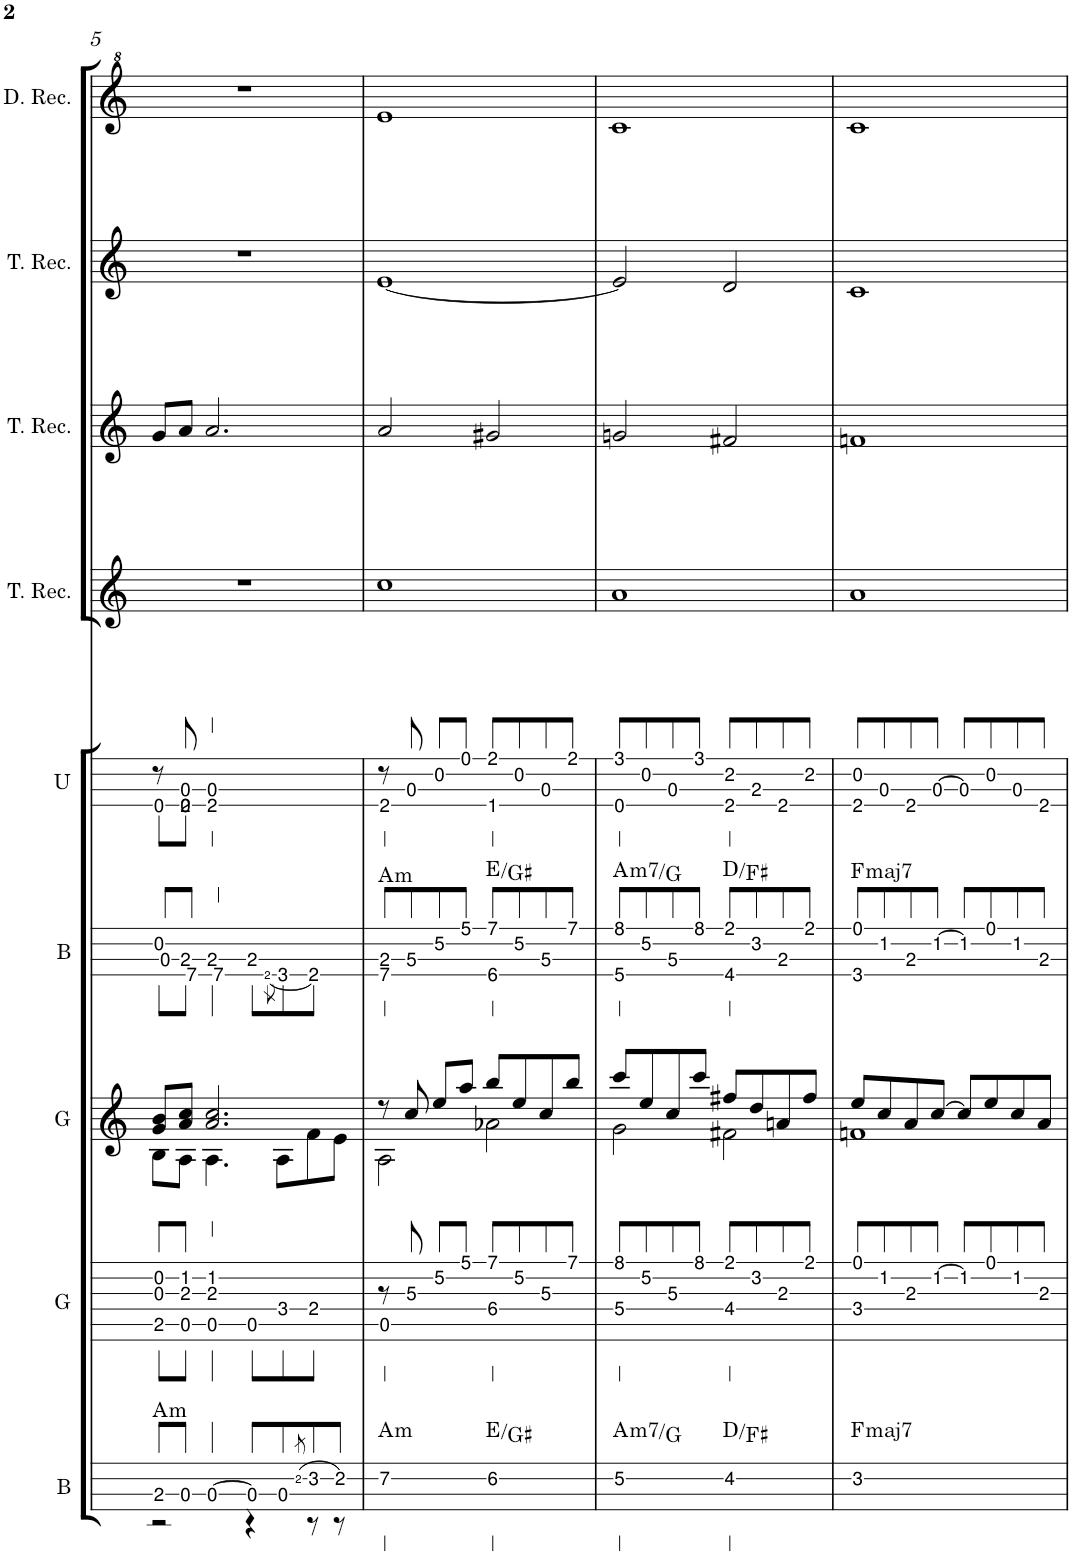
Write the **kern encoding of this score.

**kern	**harte	**kern	**kern	**kern	**harte	**kern	**kern	**kern	**kern	**kern
*part9	*part9	*part8	*part7	*part6	*part6	*part5	*part4	*part3	*part2	*part1
*staff9	*	*staff8	*staff7	*staff6	*	*staff5	*staff4	*staff3	*staff2	*staff1
*I"Bass Guitar	*	*I"Guitar	*I"Guitar	*I"Baritone	*	*I"Ukulele	*I"Tenor Recorder	*I"Tenor Recorder	*I"Tenor Recorder	*I"Descant Recorder
*I'B	*	*I'G	*I'G	*I'B	*	*I'U	*I'T. Rec.	*I'T. Rec.	*I'T. Rec.	*I'D. Rec.
!!LO:PB:g=z
*	*	*	*clefG2	*	*	*	*clefG2	*clefG2	*clefG2	*clefG^2
*	*	*	*Trd7c12	*	*	*	*	*	*	*Trd-7c-12
*k[]	*	*k[]	*k[]	*k[]	*	*k[]	*k[]	*k[]	*k[]	*k[]
*M4/4	*	*M4/4	*M4/4	*M4/4	*	*M4/4	*M4/4	*M4/4	*M4/4	*M4/4
=5	=5	=5	=5	=5	=5	=5	=5	=5	=5	=5
*^	*	*^	*^	*^	*	*^	*	*	*	*
!	!	!LO:H:kt=m	!	!	!	!	!	!	!	!	!	!	!	!	!
8BBB/L	2r	A:min	8G/ 8B/L	8BB\L	8g/ 8b/L	8B\L	8G/L	8B\L	.	8r	8G\L	1r	8g/L	1r	1r
8AAA/J	.	.	8A/ 8c/J	8AA\J	8a/ 8cc/J	8A\J	8A/J	8A\J	.	8A/ 8c/	8AA\J	.	8a/J	.	.
[4AAA/	.	.	2A/ 2c/	4AA\	2.a/ 2.cc/	4.A\	2A/	4A\	.	2c/	2A\	.	2.a/	.	.
8AAA/L]	4r	.	.	8AA\L	.	.	.	8A\L	.	.	.	.	.	.	.
.	.	.	.	.	.	.	.	[8qE\	.	.	.	.	.	.	.
8AAA/	.	.	.	8F\	.	8A\L	.	8F\	.	.	.	.	.	.	.
[8qEE/	.	.	.	.	.	.	.	.	.	.	.	.	.	.	.
8FF/	8r	.	4ryy	8E\J	.	8f\	4ryy	8E\J]	.	4ryy	4ryy	.	.	.	.
8EE/J]	8r	.	.	8ryy	.	8e\J	.	8ryy	.	.	.	.	.	.	.
=6	=6	=6	=6	=6	=6	=6	=6	=6	=6	=6	=6	=6	=6	=6	=6
!	!	!LO:H:kt=m	!	!	!	!	!	!	!LO:H:kt=m	!	!	!	!	!	!
*v	*v	*	*	*	*	*	*	*	*	*	*	*	*	*	*
2AA\	A:min	8r	2AA\	8r	2A\	8A/L	2A\	A:min	8r	2A\	1cc	2a/	[1e	1ee
.	.	8c/	.	8cc/	.	8c/	.	.	8c/	.	.	.	.	.
.	.	8e/L	.	8ee/L	.	8e/	.	.	8e/L	.	.	.	.	.
.	.	8a/J	.	8aa/J	.	8a/J	.	.	8a/J	.	.	.	.	.
2GG#\	E:maj/3	8b/L	2A-\	8bb/L	2a-X\	8b/L	2G#\	E:maj/3	8b/L	2A-\	.	2g#X/	.	.
.	.	8e/	.	8ee/	.	8e/	.	.	8e/	.	.	.	.	.
.	.	8c/	.	8cc/	.	8c/	.	.	8c/	.	.	.	.	.
.	.	8b/J	.	8bb/J	.	8b/J	.	.	8b/J	.	.	.	.	.
=7	=7	=7	=7	=7	=7	=7	=7	=7	=7	=7	=7	=7	=7	=7
!	!LO:H:kt=m7	!	!	!	!	!	!	!LO:H:kt=m7	!	!	!	!	!	!
2GG\	A:min7/b7	8cc/L	2G\	8ccc/L	2g\	8cc/L	2G\	A:min7/b7	8cc/L	2G\	1a	2gn/	2e/]	1cc
.	.	8e/	.	8ee/	.	8e/	.	.	8e/	.	.	.	.	.
.	.	8c/	.	8cc/	.	8c/	.	.	8c/	.	.	.	.	.
.	.	8cc/J	.	8ccc/J	.	8cc/J	.	.	8cc/J	.	.	.	.	.
2FF#\	D:maj/3	8f#/L	2F#\	8ff#X/L	2f#X\	8f#/L	2F#\	D:maj/3	8f#/L	2A\	.	2f#X/	2d/	.
.	.	8d/	.	8dd/	.	8d/	.	.	8d/	.	.	.	.	.
.	.	8A/	.	8an/	.	8A/	.	.	8A/	.	.	.	.	.
.	.	8f#/J	.	8ff#/J	.	8f#/J	.	.	8f#/J	.	.	.	.	.
=8	=8	=8	=8	=8	=8	=8	=8	=8	=8	=8	=8	=8	=8	=8
!	!LO:H:kt=maj7	!	!	!	!	!	!	!LO:H:kt=maj7	!	!	!	!	!	!
1FF	F:maj7	8e/L	1F	8ee/L	1fn	8e/L	1F	F:maj7	8e/L	1A	1a	1fn	1c	1cc
.	.	8c/	.	8cc/	.	8c/	.	.	8c/	.	.	.	.	.
.	.	8A/	.	8a/	.	8A/	.	.	8A/	.	.	.	.	.
.	.	[8c/J	.	[8cc/J	.	[8c/J	.	.	[8c/J	.	.	.	.	.
.	.	8c/L]	.	8cc/L]	.	8c/L]	.	.	8c/L]	.	.	.	.	.
.	.	8e/	.	8ee/	.	8e/	.	.	8e/	.	.	.	.	.
.	.	8c/	.	8cc/	.	8c/	.	.	8c/	.	.	.	.	.
.	.	8A/J	.	8a/J	.	8A/J	.	.	8A/J	.	.	.	.	.
*	*	*v	*v	*	*	*v	*v	*	*v	*v	*	*	*	*
*	*	*	*v	*v	*	*	*	*	*	*	*
=	=	=	=	=	=	=	=	=	=	=
*-	*-	*-	*-	*-	*-	*-	*-	*-	*-	*-
